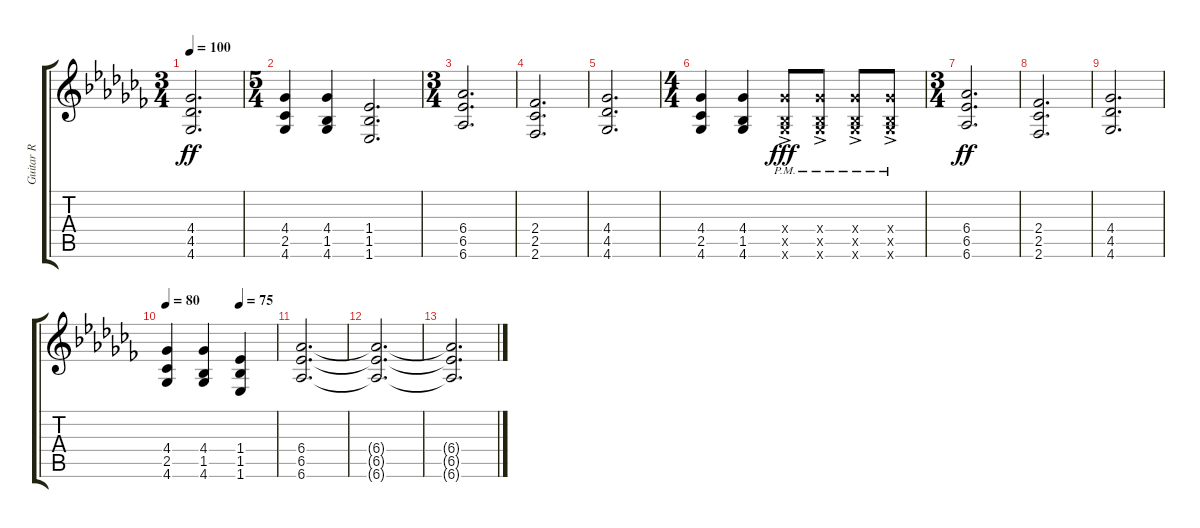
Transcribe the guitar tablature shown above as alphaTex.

\track ("Guitar R" "Guitar R") {instrument distortionguitar}
\staff {score tabs}
\tuning (E4 B3 G3 D3 A2 D2) {hide}
\ts (3 4)
\tempo 100
\clef g2
\ks cb
(4.4 4.5 4.6).2{d dy ff} |
\ts (5 4)
(4.4 2.5 4.6).4 (4.4 1.5 4.6).4 (1.4 1.5 1.6).2{d} |
\ts (3 4)
(6.4 6.5 6.6).2{d} |
(2.4 2.5 2.6).2{d} |
(4.4 4.5 4.6).2{d} |
\ts (4 4)
(4.4 2.5 4.6).4 (4.4 1.5 4.6).4 (4.4{ac pm x} 1.5{ac pm x} 4.6{ac pm x}).8{dy fff} (4.4{ac pm x} 1.5{ac pm x} 4.6{ac pm x}).8 (4.4{ac pm x} 1.5{ac pm x} 4.6{ac pm x}).8 (4.4{ac pm x} 1.5{ac pm x} 4.6{ac pm x}).8 |
\ts (3 4)
(6.4 6.5 6.6).2{d dy ff} |
(2.4 2.5 2.6).2{d} |
(4.4 4.5 4.6).2{d} |
\tempo 80
\tempo (72 0.6666666666666666)
\tempo (75 0.6666666666666666)
(4.4 2.5 4.6).4 (4.4 1.5 4.6).4 (1.4 1.5 1.6).4 |
(6.4 6.5 6.6).2{d} |
(6.4{t} 6.5{t} 6.6{t}).2{d} |
(6.4{t} 6.5{t} 6.6{t}).2{d}
